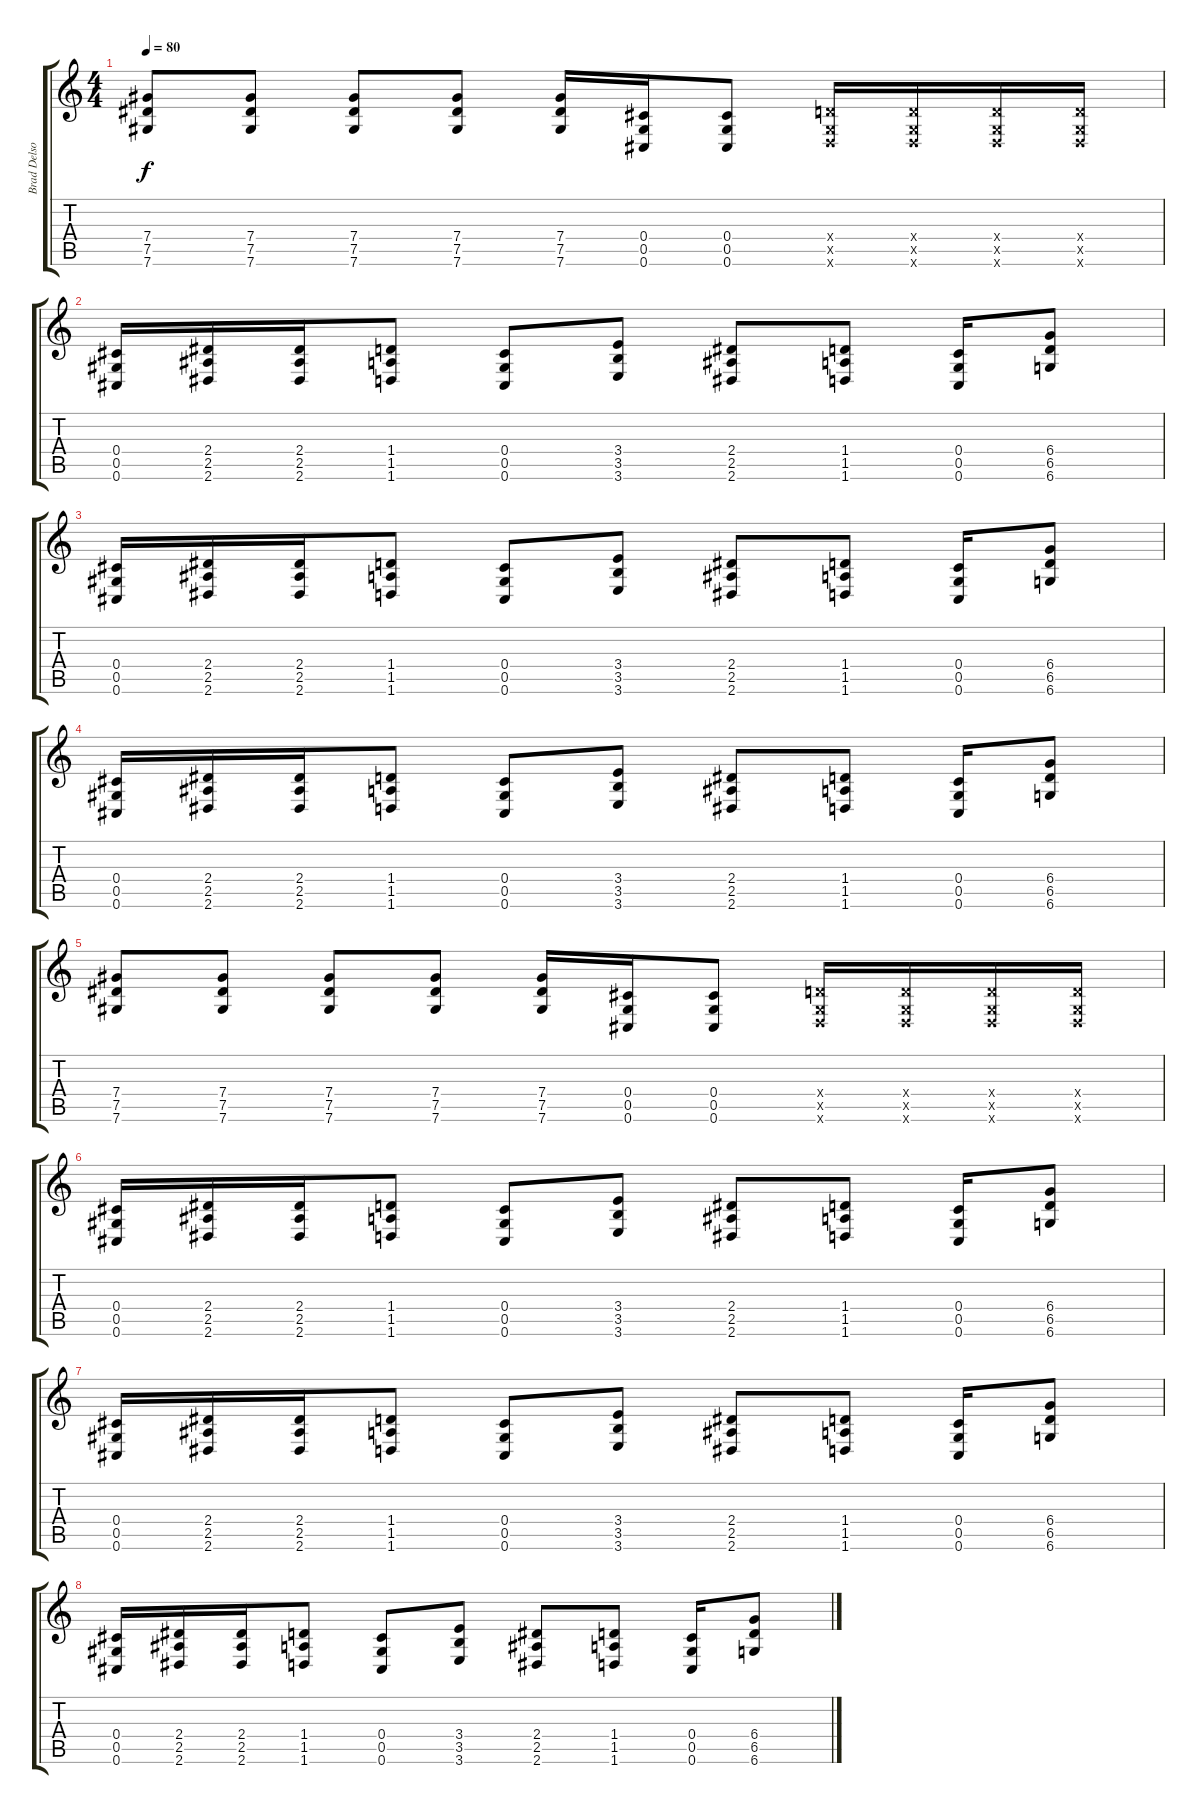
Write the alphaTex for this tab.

\track ("Brad Delson" "Brad Delso") {instrument distortionguitar}
\staff {score tabs}
\tuning (Eb4 Bb3 Gb3 Db3 Ab2 Db2) {hide}
\ts (4 4)
\tempo 80
\clef g2
\ks c
(7.4 7.5 7.6).8{dy f} (7.4 7.5 7.6).8 (7.4 7.5 7.6).8 (7.4 7.5 7.6).8 (7.4 7.5 7.6).16 (0.4 0.5 0.6).16 (0.4 0.5 0.6).8 (1.4{x} 0.5{x} 1.6{x}).16 (1.4{x} 0.5{x} 1.6{x}).16 (1.4{x} 0.5{x} 1.6{x}).16 (1.4{x} 0.5{x} 1.6{x}).16 |
(0.4 0.5 0.6).16 (2.4 2.5 2.6).16 (2.4 2.5 2.6).16 (1.4 1.5 1.6).8 (0.4 0.5 0.6).8 (3.4 3.5 3.6).8 (2.4 2.5 2.6).8 (1.4 1.5 1.6).8 (0.4 0.5 0.6).16 (6.4 6.5 6.6).8 |
(0.4 0.5 0.6).16 (2.4 2.5 2.6).16 (2.4 2.5 2.6).16 (1.4 1.5 1.6).8 (0.4 0.5 0.6).8 (3.4 3.5 3.6).8 (2.4 2.5 2.6).8 (1.4 1.5 1.6).8 (0.4 0.5 0.6).16 (6.4 6.5 6.6).8 |
(0.4 0.5 0.6).16 (2.4 2.5 2.6).16 (2.4 2.5 2.6).16 (1.4 1.5 1.6).8 (0.4 0.5 0.6).8 (3.4 3.5 3.6).8 (2.4 2.5 2.6).8 (1.4 1.5 1.6).8 (0.4 0.5 0.6).16 (6.4 6.5 6.6).8 |
(7.4 7.5 7.6).8 (7.4 7.5 7.6).8 (7.4 7.5 7.6).8 (7.4 7.5 7.6).8 (7.4 7.5 7.6).16 (0.4 0.5 0.6).16 (0.4 0.5 0.6).8 (1.4{x} 0.5{x} 1.6{x}).16 (1.4{x} 0.5{x} 1.6{x}).16 (1.4{x} 0.5{x} 1.6{x}).16 (1.4{x} 0.5{x} 1.6{x}).16 |
(0.4 0.5 0.6).16 (2.4 2.5 2.6).16 (2.4 2.5 2.6).16 (1.4 1.5 1.6).8 (0.4 0.5 0.6).8 (3.4 3.5 3.6).8 (2.4 2.5 2.6).8 (1.4 1.5 1.6).8 (0.4 0.5 0.6).16 (6.4 6.5 6.6).8 |
(0.4 0.5 0.6).16 (2.4 2.5 2.6).16 (2.4 2.5 2.6).16 (1.4 1.5 1.6).8 (0.4 0.5 0.6).8 (3.4 3.5 3.6).8 (2.4 2.5 2.6).8 (1.4 1.5 1.6).8 (0.4 0.5 0.6).16 (6.4 6.5 6.6).8 |
(0.4 0.5 0.6).16 (2.4 2.5 2.6).16 (2.4 2.5 2.6).16 (1.4 1.5 1.6).8 (0.4 0.5 0.6).8 (3.4 3.5 3.6).8 (2.4 2.5 2.6).8 (1.4 1.5 1.6).8 (0.4 0.5 0.6).16 (6.4 6.5 6.6).8
